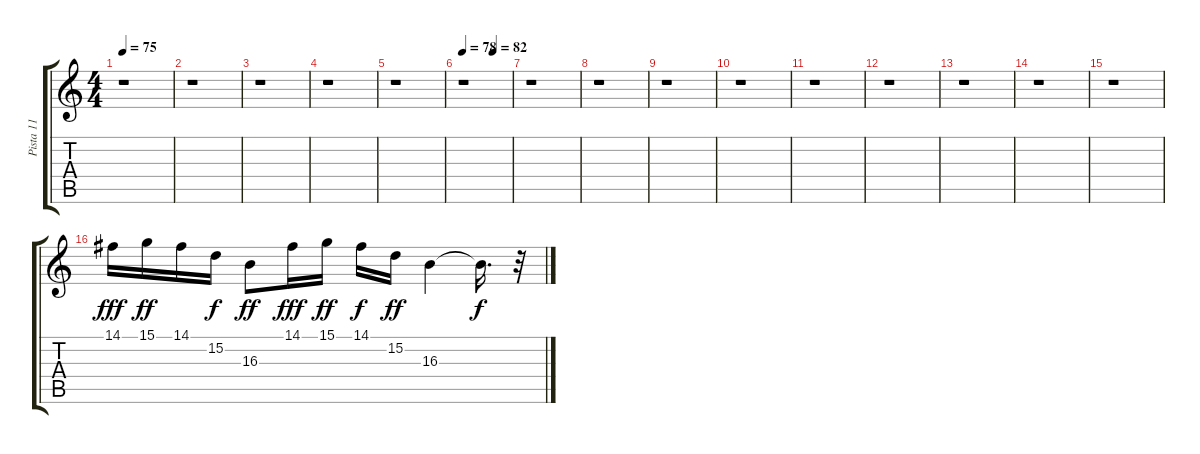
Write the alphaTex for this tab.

\track ("Pista 11" "Pista 11") {instrument synthbrass1}
\staff {score tabs}
\tuning (E4 B3 G3 D3 A2 E2) {hide}
\ts (4 4)
\tempo 75
\clef g2
\ks c
r.1{dy fff} |
r.1 |
r.1 |
r.1 |
r.1 |
\tempo 78
\tempo (82 0.625)
r.1 |
r.1 |
r.1 |
r.1 |
r.1 |
r.1 |
r.1 |
r.1 |
r.1 |
r.1 |
14.1.16 15.1.16{dy ff} 14.1.16 15.2.16{dy f} 16.3.8{dy ff} 14.1.16{dy fff} 15.1.16{dy ff} 14.1.16{dy f} 15.2.16{dy ff} 16.3.4 16.3{t}.16{d dy f} r.32
